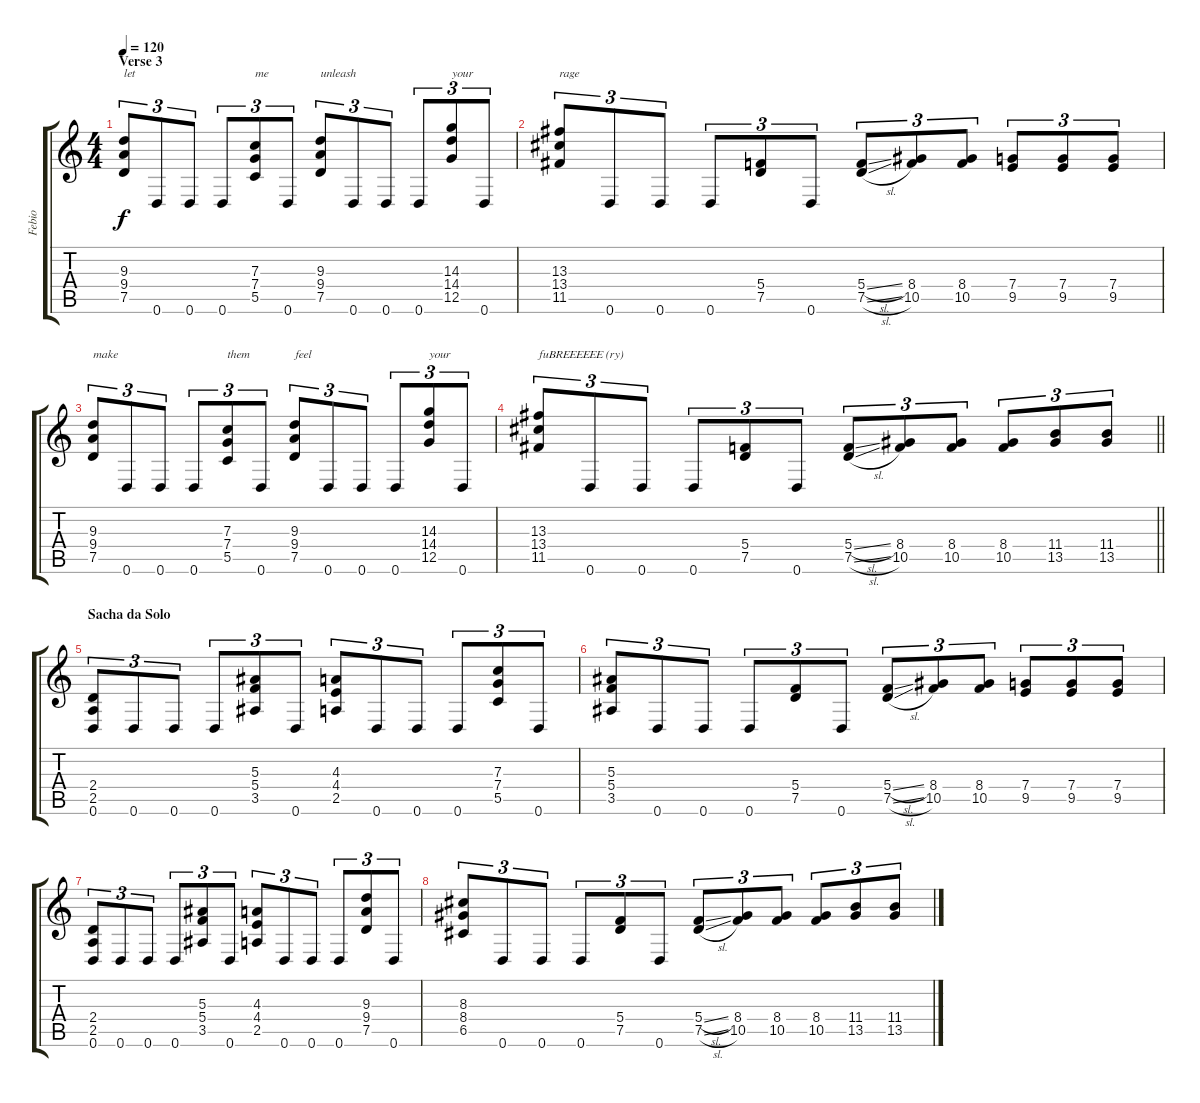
\track ("Febio" "Febio") {instrument distortionguitar}
\staff {score tabs}
\tuning (D4 A3 F3 C3 G2 D2) {hide}
\ts (4 4)
\section ("" "Verse 3")
\tempo 120
\clef g2
\ks c
(9.3 9.4 7.5).8{tu (3 2) txt "let" dy f} 0.6.8{tu (3 2)} 0.6.8{tu (3 2)} 0.6.8{tu (3 2)} (7.3 7.4 5.5).8{tu (3 2) txt "me"} 0.6.8{tu (3 2)} (9.3 9.4 7.5).8{tu (3 2) txt "unleash"} 0.6.8{tu (3 2)} 0.6.8{tu (3 2)} 0.6.8{tu (3 2)} (14.3 14.4 12.5).8{tu (3 2) txt "your"} 0.6.8{tu (3 2)} |
(13.3 13.4 11.5).8{tu (3 2) txt "rage"} 0.6.8{tu (3 2)} 0.6.8{tu (3 2)} 0.6.8{tu (3 2)} (5.4 7.5).8{tu (3 2)} 0.6.8{tu (3 2)} (5.4{sl} 7.5{sl}).8{tu (3 2)} (8.4 10.5).8{tu (3 2)} (8.4 10.5).8{tu (3 2)} (7.4 9.5).8{tu (3 2)} (7.4 9.5).8{tu (3 2)} (7.4 9.5).8{tu (3 2)} |
(9.3 9.4 7.5).8{tu (3 2) txt "make"} 0.6.8{tu (3 2)} 0.6.8{tu (3 2)} 0.6.8{tu (3 2)} (7.3 7.4 5.5).8{tu (3 2) txt "them"} 0.6.8{tu (3 2)} (9.3 9.4 7.5).8{tu (3 2) txt "feel"} 0.6.8{tu (3 2)} 0.6.8{tu (3 2)} 0.6.8{tu (3 2)} (14.3 14.4 12.5).8{tu (3 2) txt "your"} 0.6.8{tu (3 2)} |
\barLineRight lightlight
(13.3 13.4 11.5).8{tu (3 2) txt "fuBREEEEEE (ry)"} 0.6.8{tu (3 2)} 0.6.8{tu (3 2)} 0.6.8{tu (3 2)} (5.4 7.5).8{tu (3 2)} 0.6.8{tu (3 2)} (5.4{sl} 7.5{sl}).8{tu (3 2)} (8.4 10.5).8{tu (3 2)} (8.4 10.5).8{tu (3 2)} (8.4 10.5).8{tu (3 2)} (11.4 13.5).8{tu (3 2)} (11.4 13.5).8{tu (3 2)} |
\section ("" "Sacha da Solo")
(2.4 2.5 0.6).8{tu (3 2)} 0.6.8{tu (3 2)} 0.6.8{tu (3 2)} 0.6.8{tu (3 2)} (5.3 5.4 3.5).8{tu (3 2)} 0.6.8{tu (3 2)} (4.3 4.4 2.5).8{tu (3 2)} 0.6.8{tu (3 2)} 0.6.8{tu (3 2)} 0.6.8{tu (3 2)} (7.3 7.4 5.5).8{tu (3 2)} 0.6.8{tu (3 2)} |
(5.3 5.4 3.5).8{tu (3 2)} 0.6.8{tu (3 2)} 0.6.8{tu (3 2)} 0.6.8{tu (3 2)} (5.4 7.5).8{tu (3 2)} 0.6.8{tu (3 2)} (5.4{sl} 7.5{sl}).8{tu (3 2)} (8.4 10.5).8{tu (3 2)} (8.4 10.5).8{tu (3 2)} (7.4 9.5).8{tu (3 2)} (7.4 9.5).8{tu (3 2)} (7.4 9.5).8{tu (3 2)} |
(2.4 2.5 0.6).8{tu (3 2)} 0.6.8{tu (3 2)} 0.6.8{tu (3 2)} 0.6.8{tu (3 2)} (5.3 5.4 3.5).8{tu (3 2)} 0.6.8{tu (3 2)} (4.3 4.4 2.5).8{tu (3 2)} 0.6.8{tu (3 2)} 0.6.8{tu (3 2)} 0.6.8{tu (3 2)} (9.3 9.4 7.5).8{tu (3 2)} 0.6.8{tu (3 2)} |
(8.3 8.4 6.5).8{tu (3 2)} 0.6.8{tu (3 2)} 0.6.8{tu (3 2)} 0.6.8{tu (3 2)} (5.4 7.5).8{tu (3 2)} 0.6.8{tu (3 2)} (5.4{sl} 7.5{sl}).8{tu (3 2)} (8.4 10.5).8{tu (3 2)} (8.4 10.5).8{tu (3 2)} (8.4 10.5).8{tu (3 2)} (11.4 13.5).8{tu (3 2)} (11.4 13.5).8{tu (3 2)}
